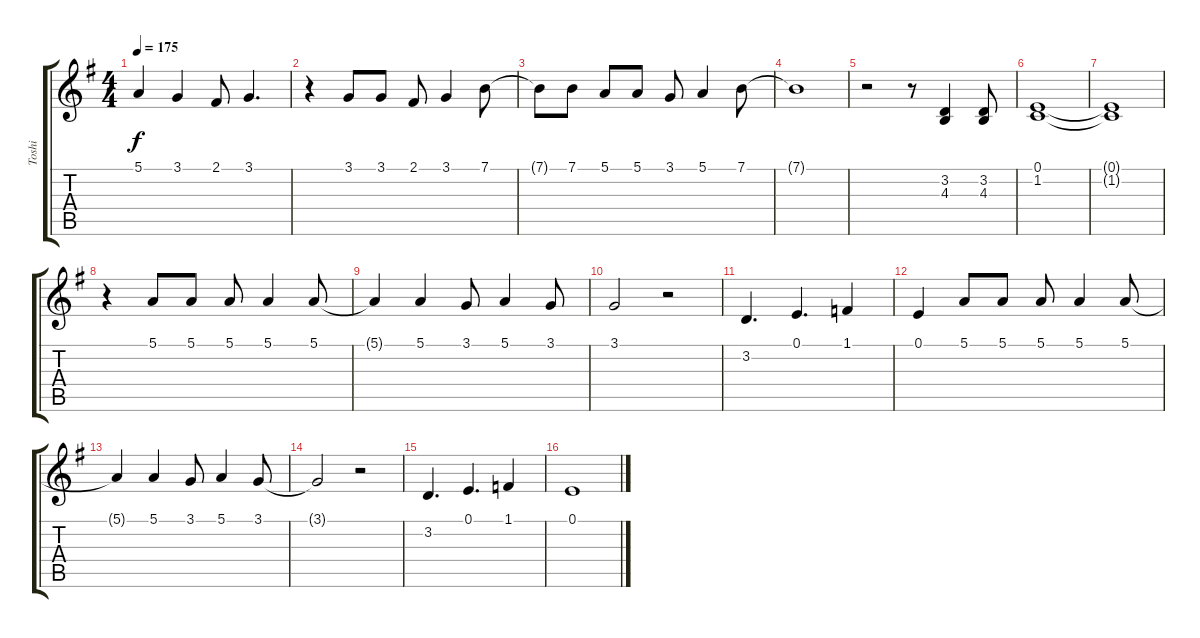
\track ("Toshi" "Toshi") {instrument trumpet}
\staff {score tabs}
\tuning (E4 B3 G3 D3 A2 E2) {hide}
\ts (4 4)
\tempo 175
\clef g2
\ks g
5.1{t}.4{dy f} 3.1.4 2.1.8 3.1.4{d} |
r.4 3.1.8 3.1.8 2.1.8 3.1.4 7.1.8 |
7.1{t}.8 7.1.8 5.1.8 5.1.8 3.1.8 5.1.4 7.1.8 |
7.1{t}.1 |
r.2 r.8 (3.2 4.3).4 (3.2 4.3).8 |
(0.1 1.2).1 |
(0.1{t} 1.2{t}).1 |
r.4 5.1.8 5.1.8 5.1.8 5.1.4 5.1.8 |
5.1{t}.4 5.1.4 3.1.8 5.1.4 3.1.8 |
3.1.2 r.2 |
3.2.4{d} 0.1.4{d} 1.1.4 |
0.1.4 5.1.8 5.1.8 5.1.8 5.1.4 5.1.8 |
5.1{t}.4 5.1.4 3.1.8 5.1.4 3.1.8 |
3.1{t}.2 r.2 |
3.2.4{d} 0.1.4{d} 1.1.4 |
0.1.1
